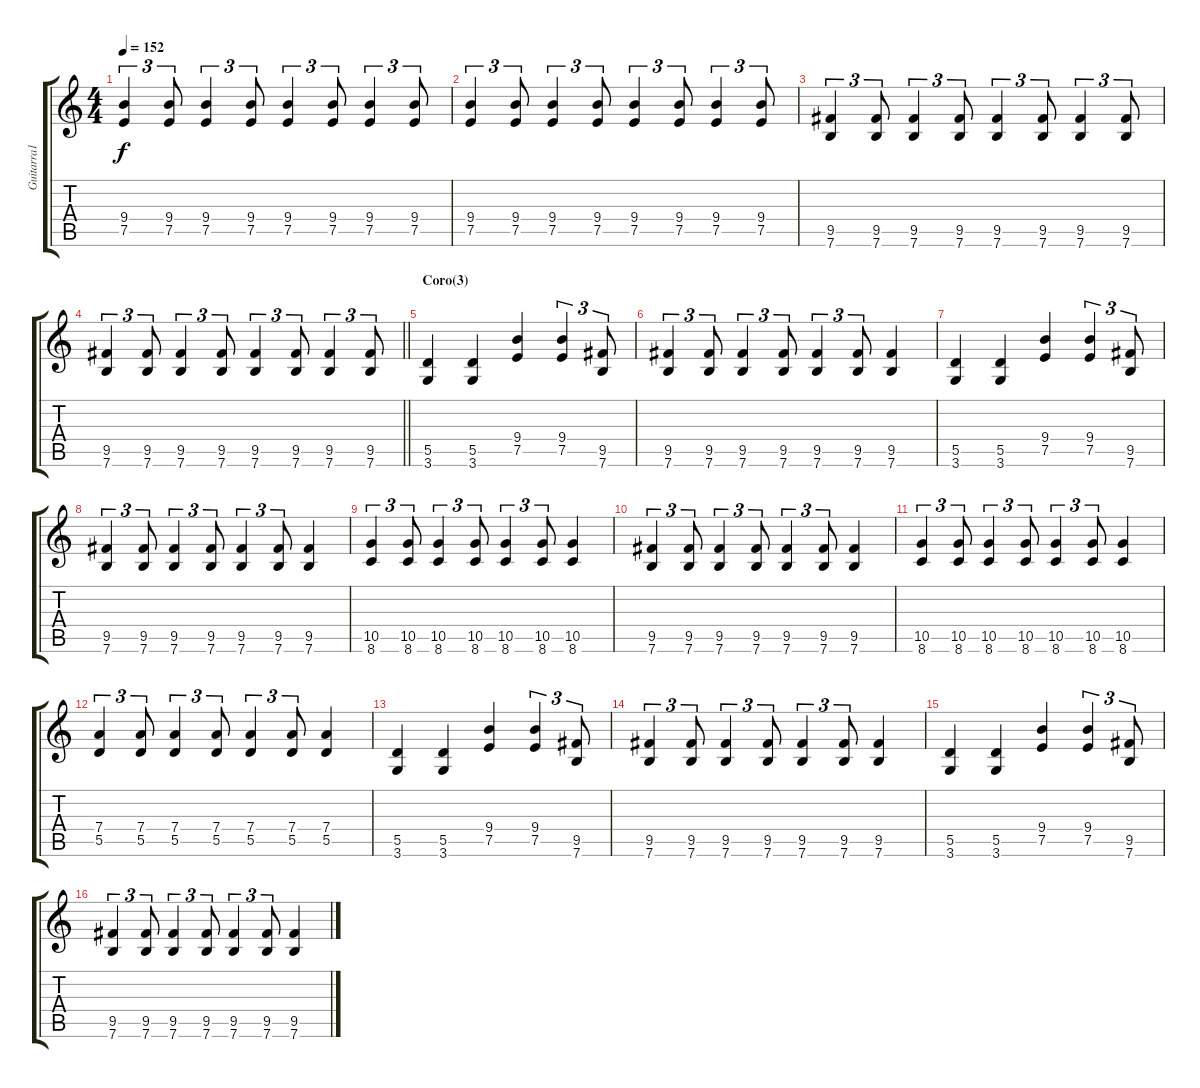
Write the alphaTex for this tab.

\track ("Guitarra1" "Guitarra1") {instrument distortionguitar}
\staff {score tabs}
\tuning (E4 B3 G3 D3 A2 E2) {hide}
\ts (4 4)
\tempo 152
\clef g2
\ks c
(9.4 7.5).4{tu (3 2) dy f} (9.4 7.5).8{tu (3 2)} (9.4 7.5).4{tu (3 2)} (9.4 7.5).8{tu (3 2)} (9.4 7.5).4{tu (3 2)} (9.4 7.5).8{tu (3 2)} (9.4 7.5).4{tu (3 2)} (9.4 7.5).8{tu (3 2)} |
(9.4 7.5).4{tu (3 2)} (9.4 7.5).8{tu (3 2)} (9.4 7.5).4{tu (3 2)} (9.4 7.5).8{tu (3 2)} (9.4 7.5).4{tu (3 2)} (9.4 7.5).8{tu (3 2)} (9.4 7.5).4{tu (3 2)} (9.4 7.5).8{tu (3 2)} |
(9.5 7.6).4{tu (3 2)} (9.5 7.6).8{tu (3 2)} (9.5 7.6).4{tu (3 2)} (9.5 7.6).8{tu (3 2)} (9.5 7.6).4{tu (3 2)} (9.5 7.6).8{tu (3 2)} (9.5 7.6).4{tu (3 2)} (9.5 7.6).8{tu (3 2)} |
\barLineRight lightlight
(9.5 7.6).4{tu (3 2)} (9.5 7.6).8{tu (3 2)} (9.5 7.6).4{tu (3 2)} (9.5 7.6).8{tu (3 2)} (9.5 7.6).4{tu (3 2)} (9.5 7.6).8{tu (3 2)} (9.5 7.6).4{tu (3 2)} (9.5 7.6).8{tu (3 2)} |
\section ("" "Coro(3)")
(5.5 3.6).4 (5.5 3.6).4 (9.4 7.5).4 (9.4 7.5).4{tu (3 2)} (9.5 7.6).8{tu (3 2)} |
(9.5 7.6).4{tu (3 2)} (9.5 7.6).8{tu (3 2)} (9.5 7.6).4{tu (3 2)} (9.5 7.6).8{tu (3 2)} (9.5 7.6).4{tu (3 2)} (9.5 7.6).8{tu (3 2)} (9.5 7.6).4 |
(5.5 3.6).4 (5.5 3.6).4 (9.4 7.5).4 (9.4 7.5).4{tu (3 2)} (9.5 7.6).8{tu (3 2)} |
(9.5 7.6).4{tu (3 2)} (9.5 7.6).8{tu (3 2)} (9.5 7.6).4{tu (3 2)} (9.5 7.6).8{tu (3 2)} (9.5 7.6).4{tu (3 2)} (9.5 7.6).8{tu (3 2)} (9.5 7.6).4 |
(10.5 8.6).4{tu (3 2)} (10.5 8.6).8{tu (3 2)} (10.5 8.6).4{tu (3 2)} (10.5 8.6).8{tu (3 2)} (10.5 8.6).4{tu (3 2)} (10.5 8.6).8{tu (3 2)} (10.5 8.6).4 |
(9.5 7.6).4{tu (3 2)} (9.5 7.6).8{tu (3 2)} (9.5 7.6).4{tu (3 2)} (9.5 7.6).8{tu (3 2)} (9.5 7.6).4{tu (3 2)} (9.5 7.6).8{tu (3 2)} (9.5 7.6).4 |
(10.5 8.6).4{tu (3 2)} (10.5 8.6).8{tu (3 2)} (10.5 8.6).4{tu (3 2)} (10.5 8.6).8{tu (3 2)} (10.5 8.6).4{tu (3 2)} (10.5 8.6).8{tu (3 2)} (10.5 8.6).4 |
(7.4 5.5).4{tu (3 2)} (7.4 5.5).8{tu (3 2)} (7.4 5.5).4{tu (3 2)} (7.4 5.5).8{tu (3 2)} (7.4 5.5).4{tu (3 2)} (7.4 5.5).8{tu (3 2)} (7.4 5.5).4 |
(5.5 3.6).4 (5.5 3.6).4 (9.4 7.5).4 (9.4 7.5).4{tu (3 2)} (9.5 7.6).8{tu (3 2)} |
(9.5 7.6).4{tu (3 2)} (9.5 7.6).8{tu (3 2)} (9.5 7.6).4{tu (3 2)} (9.5 7.6).8{tu (3 2)} (9.5 7.6).4{tu (3 2)} (9.5 7.6).8{tu (3 2)} (9.5 7.6).4 |
(5.5 3.6).4 (5.5 3.6).4 (9.4 7.5).4 (9.4 7.5).4{tu (3 2)} (9.5 7.6).8{tu (3 2)} |
(9.5 7.6).4{tu (3 2)} (9.5 7.6).8{tu (3 2)} (9.5 7.6).4{tu (3 2)} (9.5 7.6).8{tu (3 2)} (9.5 7.6).4{tu (3 2)} (9.5 7.6).8{tu (3 2)} (9.5 7.6).4
